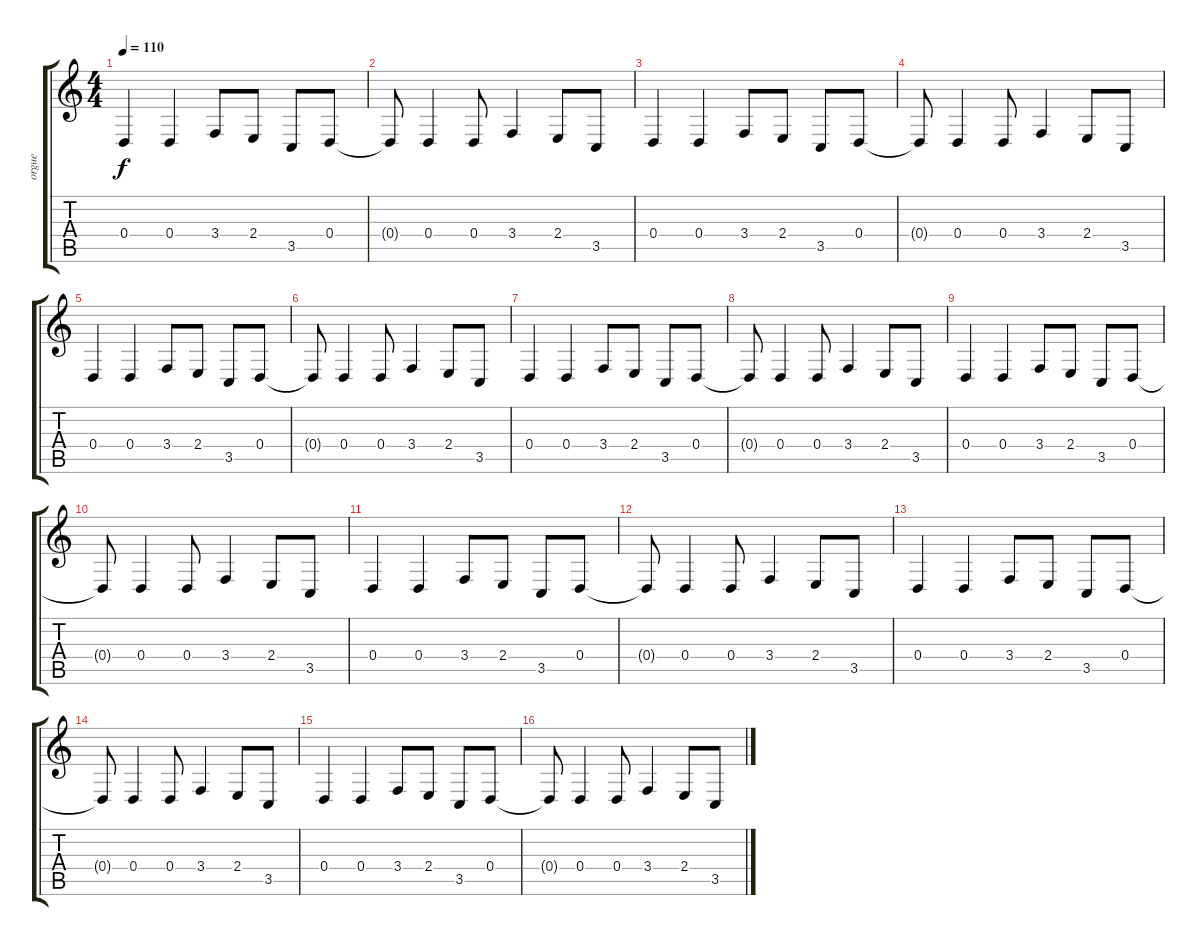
\track ("orgue" "orgue") {instrument drawbarorgan}
\staff {score tabs}
\tuning (E4 B3 G3 D3 A2 E2) {hide}
\ts (4 4)
\tempo 110
\clef g2
\ks c
0.4.4{dy f} 0.4.4 3.4.8 2.4.8 3.5.8 0.4.8 |
0.4{t}.8 0.4.4 0.4.8 3.4.4 2.4.8 3.5.8 |
0.4.4 0.4.4 3.4.8 2.4.8 3.5.8 0.4.8 |
0.4{t}.8 0.4.4 0.4.8 3.4.4 2.4.8 3.5.8 |
0.4.4 0.4.4 3.4.8 2.4.8 3.5.8 0.4.8 |
0.4{t}.8 0.4.4 0.4.8 3.4.4 2.4.8 3.5.8 |
0.4.4 0.4.4 3.4.8 2.4.8 3.5.8 0.4.8 |
0.4{t}.8 0.4.4 0.4.8 3.4.4 2.4.8 3.5.8 |
0.4.4 0.4.4 3.4.8 2.4.8 3.5.8 0.4.8 |
0.4{t}.8 0.4.4 0.4.8 3.4.4 2.4.8 3.5.8 |
0.4.4 0.4.4 3.4.8 2.4.8 3.5.8 0.4.8 |
0.4{t}.8 0.4.4 0.4.8 3.4.4 2.4.8 3.5.8 |
0.4.4 0.4.4 3.4.8 2.4.8 3.5.8 0.4.8 |
0.4{t}.8 0.4.4 0.4.8 3.4.4 2.4.8 3.5.8 |
0.4.4 0.4.4 3.4.8 2.4.8 3.5.8 0.4.8 |
0.4{t}.8 0.4.4 0.4.8 3.4.4 2.4.8 3.5.8
